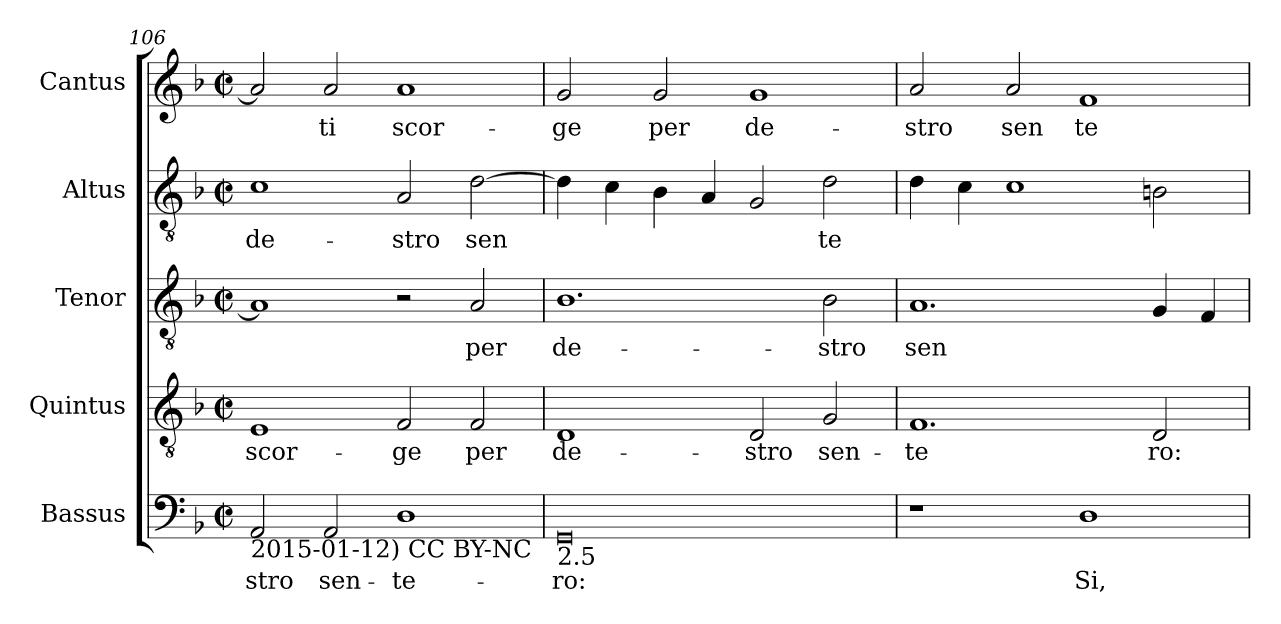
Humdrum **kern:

**kern	**text	**kern	**text	**kern	**text	**kern	**text	**kern	**text
*part5	*part5	*part4	*part4	*part3	*part3	*part2	*part2	*part1	*part1
*staff5	*staff5	*staff4	*staff4	*staff3	*staff3	*staff2	*staff2	*staff1	*staff1
*I"Bassus	*	*I"Quintus	*	*I"Tenor	*	*I"Altus	*	*I"Cantus	*
*I'Bassus	*	*I'Quintus	*	*I'Tenor	*	*I'Altus	*	*I'Cantus	*
*clefF4	*	*clefGv2	*	*clefGv2	*	*clefGv2	*	*clefG2	*
*k[b-]	*	*k[b-]	*	*k[b-]	*	*k[b-]	*	*k[b-]	*
*F:	*	*F:	*	*F:	*	*F:	*	*F:	*
*M2/2	*	*M2/2	*	*M2/2	*	*M2/2	*	*M2/2	*
*met(c|)	*	*met(c|)	*	*met(c|)	*	*met(c|)	*	*met(c|)	*
=106	=106	=106	=106	=106	=106	=106	=106	=106	=106
!LO:TX:b:t=2015-01-12) CC BY-NC	!	!	!	!	!	!	!	!	!
!	!LO:LY:b:cj	!	!LO:LY:b:cj	!	!LO:LY:b:cj	!	!LO:LY:b:cj	!	!LO:LY:b:cj
2AA/	-stro	1E	scor-	1A]	.	1c	de-	2a/]	.
!	!LO:LY:b:cj	!	!	!	!	!	!	!	!LO:LY:b:cj
2AA/	sen-	.	.	.	.	.	.	2a/	ti
!	!LO:LY:b:cj	!	!LO:LY:b:cj	!	!	!	!LO:LY:b:cj	!	!LO:LY:b:cj
1D	-te-	2F/	-ge	2r	.	2A/	-stro	1a	scor-
!	!	!	!LO:LY:b:cj	!	!LO:LY:b:cj	!	!LO:LY:b:cj	!	!
.	.	2F/	per	2A/	per	[>2d\	sen-	.	.
=107	=107	=107	=107	=107	=107	=107	=107	=107	=107
!LO:TX:b:t=2.5	!	!	!	!	!	!	!	!	!
!	!LO:LY:b:cj	!	!LO:LY:b:cj	!	!LO:LY:b:cj	!	!LO:LY:b:cj	!	!LO:LY:b:cj
0GG	-ro:	1D	de-	1.B-	de-	4d\]	--	2g/	-ge
!	!	!	!	!	!	!	!LO:LY:b:cj	!	!
.	.	.	.	.	.	4c\	--	.	.
!	!	!	!	!	!	!	!LO:LY:b:cj	!	!LO:LY:b:cj
.	.	.	.	.	.	4B-\	--	2g/	per
!	!	!	!	!	!	!	!LO:LY:b:cj	!	!
.	.	.	.	.	.	4A/	--	.	.
!	!	!	!LO:LY:b:cj	!	!	!	!LO:LY:b:cj	!	!LO:LY:b:cj
.	.	2D/	-stro	.	.	2G/	--	1g	de-
!	!	!	!LO:LY:b:cj	!	!LO:LY:b:cj	!	!LO:LY:b:cj	!	!
.	.	2G/	sen-	2B-\	-stro	2d\	-te-	.	.
!!LO:PB:g=z
=108	=108	=108	=108	=108	=108	=108	=108	=108	=108
!	!	!	!LO:LY:b:cj	!	!LO:LY:b:cj	!	!LO:LY:b:cj	!	!LO:LY:b:cj
1r	.	1.F	-te	1.A	sen-	4d\	--	2a/	-stro
!	!	!	!	!	!	!	!LO:LY:b:cj	!	!
.	.	.	.	.	.	4c\	--	.	.
!	!	!	!	!	!	!	!LO:LY:b:cj	!	!LO:LY:b:cj
.	.	.	.	.	.	1c	--	2a/	sen
!	!LO:LY:b:cj	!	!	!	!	!	!	!	!LO:LY:b:cj
1D	Si,	.	.	.	.	.	.	1f	te
!	!	!	!LO:LY:b:cj	!	!LO:LY:b:cj	!	!LO:LY:b:cj	!	!
.	.	2D/	ro:	4G/	--	2B\	--	.	.
!	!	!	!	!	!LO:LY:b:cj	!	!	!	!
.	.	.	.	4F/	--	.	.	.	.
=	=	=	=	=	=	=	=	=	=
*-	*-	*-	*-	*-	*-	*-	*-	*-	*-
